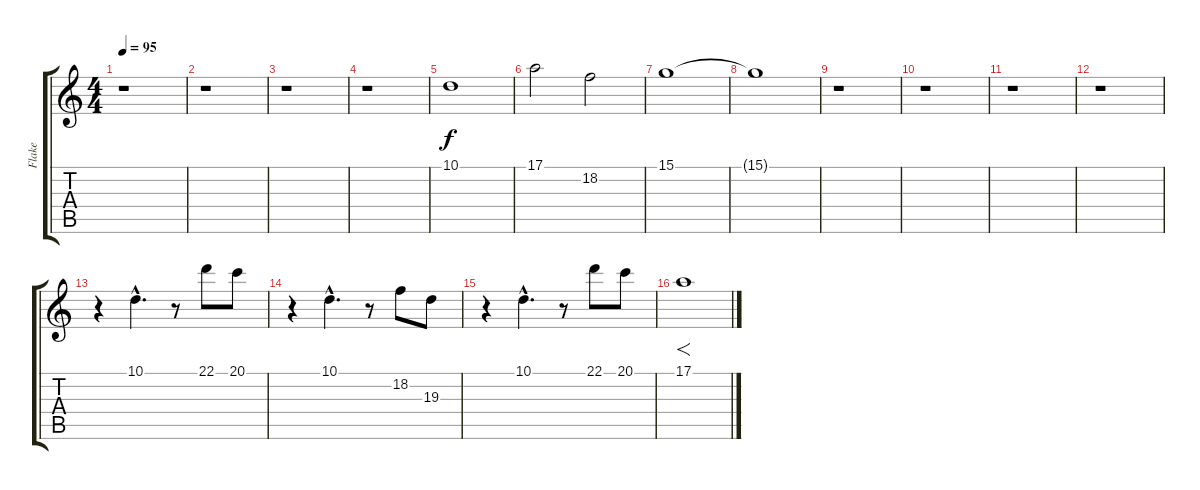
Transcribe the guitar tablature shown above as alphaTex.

\track ("Flake" "Flake") {instrument pad2warm}
\staff {score tabs}
\tuning (E4 B3 G3 D3 A2 D2) {hide}
\ts (4 4)
\tempo 95
\clef g2
\ks c
r.1{dy f} |
r.1 |
r.1 |
r.1 |
10.1.1 |
17.1.2 18.2.2 |
15.1.1 |
15.1{t}.1 |
r.1 |
r.1 |
r.1 |
r.1 |
r.4 10.1{hac}.4{d instrument lead1square} r.8 22.1.8 20.1.8 |
r.4 10.1{hac}.4{d} r.8 18.2.8 19.3.8 |
r.4 10.1{hac}.4{d} r.8 22.1.8 20.1.8 |
17.1.1{f instrument pad1newage}
